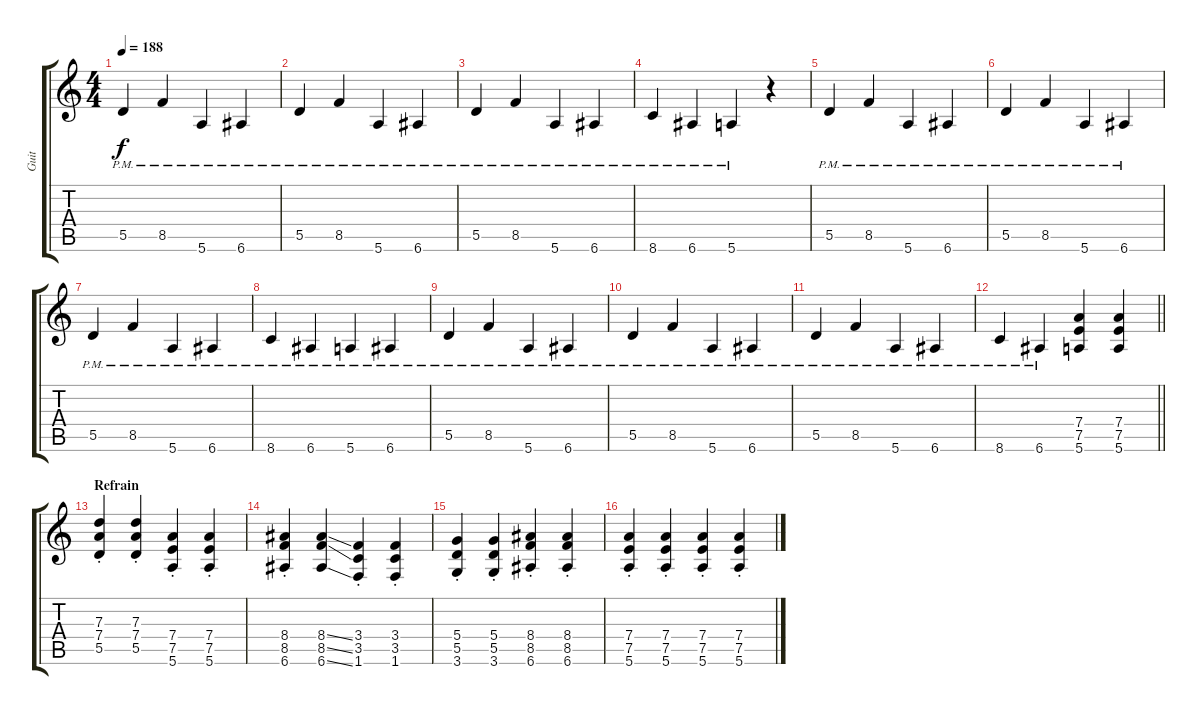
\track ("Guit" "Guit") {instrument distortionguitar}
\staff {score tabs}
\tuning (E4 B3 G3 D3 A2 E2) {hide}
\ts (4 4)
\tempo 188
\clef g2
\ks c
5.5{pm}.4{dy f} 8.5{pm}.4 5.6{pm}.4 6.6{pm}.4 |
5.5{pm}.4 8.5{pm}.4 5.6{pm}.4 6.6{pm}.4 |
5.5{pm}.4 8.5{pm}.4 5.6{pm}.4 6.6{pm}.4 |
8.6{pm}.4 6.6{pm}.4 5.6{pm}.4 r.4 |
5.5{pm}.4 8.5{pm}.4 5.6{pm}.4 6.6{pm}.4 |
5.5{pm}.4 8.5{pm}.4 5.6{pm}.4 6.6{pm}.4 |
5.5{pm}.4 8.5{pm}.4 5.6{pm}.4 6.6{pm}.4 |
8.6{pm}.4 6.6{pm}.4 5.6{pm}.4 6.6{pm}.4 |
5.5{pm}.4 8.5{pm}.4 5.6{pm}.4 6.6{pm}.4 |
5.5{pm}.4 8.5{pm}.4 5.6{pm}.4 6.6{pm}.4 |
5.5{pm}.4 8.5{pm}.4 5.6{pm}.4 6.6{pm}.4 |
\barLineRight lightlight
8.6{pm}.4 6.6{pm}.4 (7.4 7.5 5.6).4 (7.4 7.5 5.6).4 |
\section ("" "Refrain")
(7.3{st} 7.4{st} 5.5{st}).4 (7.3{st} 7.4{st} 5.5{st}).4 (7.4{st} 7.5{st} 5.6{st}).4 (7.4{st} 7.5{st} 5.6{st}).4 |
(8.4{st} 8.5{st} 6.6{st}).4 (8.4{ss} 8.5{ss} 6.6{ss}).4 (3.4{st} 3.5{st} 1.6{st}).4 (3.4{st} 3.5{st} 1.6{st}).4 |
(5.4{st} 5.5{st} 3.6{st}).4 (5.4{st} 5.5{st} 3.6{st}).4 (8.4{st} 8.5{st} 6.6{st}).4 (8.4{st} 8.5{st} 6.6{st}).4 |
(7.4{st} 7.5{st} 5.6{st}).4 (7.4{st} 7.5{st} 5.6{st}).4 (7.4{st} 7.5{st} 5.6).4 (7.4{st} 7.5{st} 5.6).4
